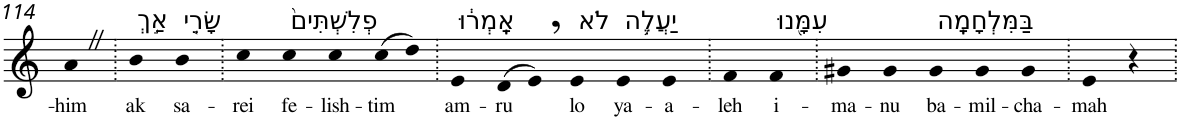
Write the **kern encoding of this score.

**kern	**text
*part1	*part1
*staff1	*staff1
*I"Piano	*
*I'Pno	*
!!LO:PB:g=z
*clefG2	*
*k[]	*
=114	=114
!	!LO:LY:b
4aZ	-him
=115.	=115.
!LO:TX:a:t=אַ֣ךְ	!
!	!LO:LY:b
4b	ak
!LO:TX:a:t=שָׂרֵ֤י	!
!	!LO:LY:b
4b	sa-
=116.	=116.
!	!LO:LY:b
4cc	-rei
!LO:TX:a:t=פְלִשְׁתִּים֙	!
!	!LO:LY:b
4cc	fe-
!	!LO:LY:b
4cc	-lish-
!	!LO:LY:b
(>8cc	-tim
8dd)	.
=117.	=117.
!LO:TX:a:t=אָֽמְר֔וּ	!
!	!LO:LY:b
4e	am-
!	!LO:LY:b
(>8d	-ru
8e,)	.
!LO:TX:a:t=לֹא	!
!	!LO:LY:b
4e	lo
!LO:TX:a:t=יַעֲלֶ֥ה	!
!	!LO:LY:b
4e	ya-
!	!LO:LY:b
4e	-a-
=118.	=118.
!	!LO:LY:b
4f	-leh
!LO:TX:a:t=עִמָּ֖נוּ	!
!	!LO:LY:b
4f	i-
=119.	=119.
!	!LO:LY:b
4g#X	-ma-
!	!LO:LY:b
4g#	-nu
!LO:TX:a:t=בַּמִּלְחָמָֽה	!
!	!LO:LY:b
4g#	ba-
!	!LO:LY:b
4g#	-mil-
!	!LO:LY:b
4g#	-cha-
=120.	=120.
!	!LO:LY:b
4e	-mah
4r	.
=.	=.
*-	*-
